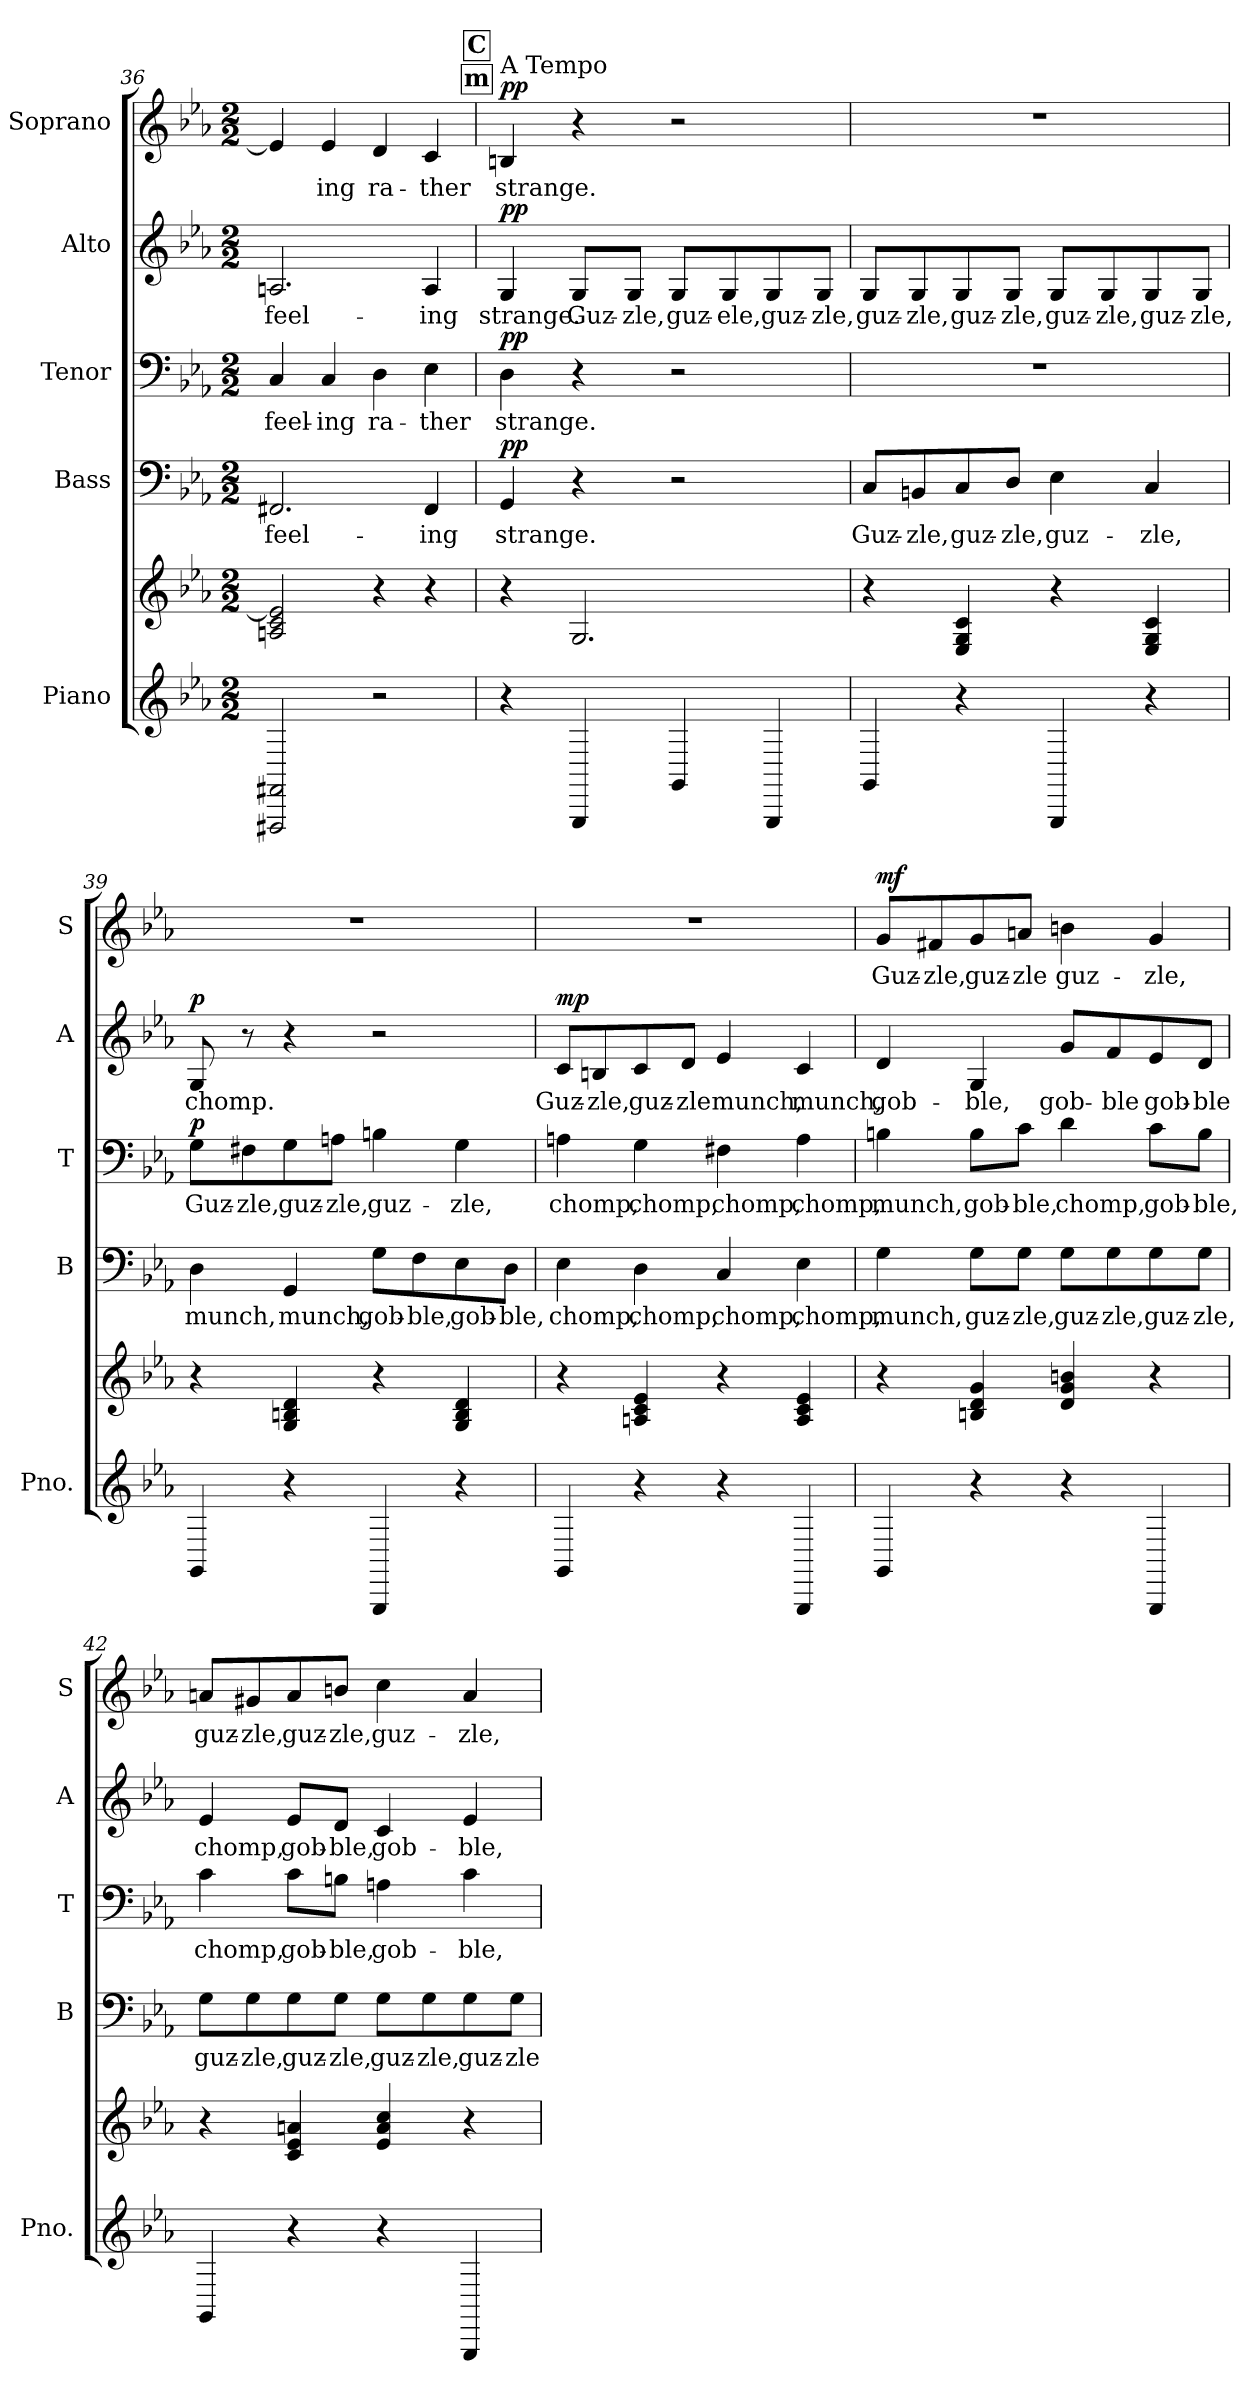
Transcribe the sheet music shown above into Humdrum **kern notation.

**kern	**kern	**dynam	**kern	**text	**dynam	**kern	**text	**dynam	**kern	**text	**dynam	**kern	**text	**dynam
*part5	*part5	*part5	*part4	*part4	*part4	*part3	*part3	*part3	*part2	*part2	*part2	*part1	*part1	*part1
*staff6	*staff5	*staff5/6	*staff4	*staff4	*staff4	*staff3	*staff3	*staff3	*staff2	*staff2	*staff2	*staff1	*staff1	*staff1
*I"Piano	*	*	*I"Bass	*	*	*I"Tenor	*	*	*I"Alto	*	*	*I"Soprano	*	*
*I'Pno.	*	*	*I'B	*	*	*I'T	*	*	*I'A	*	*	*I'S	*	*
*clefG2	*clefG2	*	*clefF4	*	*	*clefF4	*	*	*clefG2	*	*	*clefG2	*	*
*k[b-e-a-]	*k[b-e-a-]	*	*k[b-e-a-]	*	*	*k[b-e-a-]	*	*	*k[b-e-a-]	*	*	*k[b-e-a-]	*	*
*M2/2	*M2/2	*	*M2/2	*	*	*M2/2	*	*	*M2/2	*	*	*M2/2	*	*
=36	=36	=36	=36	=36	=36	=36	=36	=36	=36	=36	=36	=36	=36	=36
!	!	!LO:DY:b	!	!	!LO:DY:a	!	!	!LO:DY:a	!	!	!LO:DY:a	!	!	!LO:DY:a
2FFF#X/ 2FF#X/	2An/ 2c/ 2e-/]	other-dynamics	2.FF#X/	feel-	other-dynamics	4C/	feel-	other-dynamics	2.An/	feel-	other-dynamics	4e-/]	.	other-dynamics
.	.	.	.	.	.	4C/	-ing	.	.	.	.	4e-/	ing	.
2r	4r	.	.	.	.	4D\	ra-	.	.	.	.	4d/	ra-	.
.	4r	.	4FF#/	-ing	.	4E-\	-ther	.	4A/	-ing	.	4c/	-ther	.
!!LO:REH:place=s1:a:B:fs=14:t=m
!!LO:REH:place=s1:a:B:fs=14:t=C
=37	=37	=37	=37	=37	=37	=37	=37	=37	=37	=37	=37	=37	=37	=37
!	!	!	!	!	!	!	!	!	!	!	!	!LO:TX:a:t=A Tempo	!	!
!	!	!	!	!	!LO:DY:a	!	!	!LO:DY:a	!	!	!LO:DY:a	!	!	!LO:DY:a
4r	4r	.	4GG/	strange.	pp	4D\	strange.	pp	4G/	strange.	pp	4Bn/	strange.	pp
4GGG/	2.G/	.	4r	.	.	4r	.	.	8G/L	Guz-	.	4r	.	.
.	.	.	.	.	.	.	.	.	8G/J	-zle,	.	.	.	.
4GG/	.	.	2r	.	.	2r	.	.	8G/L	guz-	.	2r	.	.
.	.	.	.	.	.	.	.	.	8G/	-ele,	.	.	.	.
4GGG/	.	.	.	.	.	.	.	.	8G/	guz-	.	.	.	.
!	!	!	!	!	!	!	!	!	!	!	!LO:DY:a	!	!	!
.	.	.	.	.	.	.	.	.	8G/J	-zle,	other-dynamics	.	.	.
!!LO:LB:g=z
=38	=38	=38	=38	=38	=38	=38	=38	=38	=38	=38	=38	=38	=38	=38
!	!	!	!	!	!LO:DY:a	!	!	!	!	!	!	!	!	!
!	!	!	!	!	!LO:DY:n=1:a	!	!	!	!	!	!	!	!	!
4GG/	4r	.	8C/L	Guz-	pp other-dynamics	1r	.	.	8G/L	guz-	.	1r	.	.
.	.	.	8BBn/	-zle,	.	.	.	.	8G/	-zle,	.	.	.	.
4r	4E-/ 4G/ 4c/	.	8C/	guz-	.	.	.	.	8G/	guz-	.	.	.	.
.	.	.	8D/J	-zle,	.	.	.	.	8G/J	-zle,	.	.	.	.
4GGG/	4r	.	4E-\	guz-	.	.	.	.	8G/L	guz-	.	.	.	.
.	.	.	.	.	.	.	.	.	8G/	-zle,	.	.	.	.
4r	4E-/ 4G/ 4c/	.	4C/	-zle,	.	.	.	.	8G/	guz-	.	.	.	.
.	.	.	.	.	.	.	.	.	8G/J	-zle,	.	.	.	.
=39	=39	=39	=39	=39	=39	=39	=39	=39	=39	=39	=39	=39	=39	=39
!	!	!	!	!	!	!	!	!LO:DY:a	!	!	!LO:DY:a	!	!	!
4GG/	4r	.	4D\	munch,	.	8G\L	Guz-	p	8G/	chomp.	p	1r	.	.
!	!	!	!	!	!	!	!	!LO:DY:a	!	!	!	!	!	!
.	.	.	.	.	.	8F#X\	-zle,	other-dynamics	8r	.	.	.	.	.
4r	4G/ 4Bn/ 4d/	.	4GG/	munch,	.	8G\	guz-	.	4r	.	.	.	.	.
.	.	.	.	.	.	8An\J	-zle,	.	.	.	.	.	.	.
4GGG/	4r	.	8G\L	gob-	.	4Bn\	guz-	.	2r	.	.	.	.	.
.	.	.	8F\	-ble,	.	.	.	.	.	.	.	.	.	.
4r	4G/ 4B/ 4d/	.	8E-\	gob-	.	4G\	-zle,	.	.	.	.	.	.	.
.	.	.	8D\J	-ble,	.	.	.	.	.	.	.	.	.	.
=40	=40	=40	=40	=40	=40	=40	=40	=40	=40	=40	=40	=40	=40	=40
!	!	!LO:DY:a	!	!	!	!	!	!	!	!	!	!	!	!
!	!	!LO:DY:n=1:b	!	!	!LO:DY:a	!	!	!	!	!	!	!	!	!
!	!	!	!	!	!LO:DY:n=1:a	!	!	!LO:DY:a	!	!	!	!	!	!
!	!	!	!	!	!	!	!	!LO:DY:n=1:a	!	!	!LO:DY:a	!	!	!
4GG/	4r	mp other-dynamics	4E-\	chomp,	mp other-dynamics	4An\	chomp,	mp other-dynamics	8c/L	Guz-	mp	1r	.	.
!	!	!	!	!	!	!	!	!	!	!	!LO:DY:a	!	!	!
.	.	.	.	.	.	.	.	.	8Bn/	-zle,	other-dynamics	.	.	.
4r	4An/ 4c/ 4e-/	.	4D\	chomp,	.	4G\	chomp,	.	8c/	guz-	.	.	.	.
.	.	.	.	.	.	.	.	.	8d/J	-zle	.	.	.	.
4r	4r	.	4C/	chomp,	.	4F#X\	chomp,	.	4e-/	munch,	.	.	.	.
4GGG/	4A/ 4c/ 4e-/	.	4E-\	chomp,	.	4A\	chomp,	.	4c/	munch,	.	.	.	.
!!LO:PB:g=z
=41	=41	=41	=41	=41	=41	=41	=41	=41	=41	=41	=41	=41	=41	=41
!	!	!LO:DY:a	!	!	!	!	!	!	!	!	!	!	!	!
!	!	!LO:DY:n=1:b	!	!	!LO:DY:a	!	!	!	!	!	!	!	!	!
!	!	!	!	!	!LO:DY:n=1:a	!	!	!LO:DY:a	!	!	!	!	!	!
!	!	!	!	!	!	!	!	!LO:DY:n=1:a	!	!	!LO:DY:a	!	!	!
!	!	!	!	!	!	!	!	!	!	!	!LO:DY:n=1:a	!	!	!LO:DY:a
4GG/	4r	mf other-dynamics	4G\	munch,	mf other-dynamics	4Bn\	munch,	mf other-dynamics	4d/	gob-	mf other-dynamics	8g/L	Guz-	mf
!	!	!	!	!	!	!	!	!	!	!	!	!	!	!LO:DY:a
.	.	.	.	.	.	.	.	.	.	.	.	8f#X/	-zle,	other-dynamics
4r	4Bn/ 4d/ 4g/	.	8G\L	guz-	.	8B\L	gob-	.	4G/	-ble,	.	8g/	guz-	.
.	.	.	8G\J	-zle,	.	8c\J	-ble,	.	.	.	.	8an/J	-zle	.
4r	4d/ 4g/ 4bn/	.	8G\L	guz-	.	4d\	chomp,	.	8g/L	gob-	.	4bn\	guz-	.
.	.	.	8G\	-zle,	.	.	.	.	8f/	-ble	.	.	.	.
4GGG/	4r	.	8G\	guz-	.	8c\L	gob-	.	8e-/	gob-	.	4g/	-zle,	.
.	.	.	8G\J	-zle,	.	8B\J	-ble,	.	8d/J	-ble	.	.	.	.
=42	=42	=42	=42	=42	=42	=42	=42	=42	=42	=42	=42	=42	=42	=42
4GG/	4r	.	8G\L	guz-	.	4c\	chomp,	.	4e-/	chomp,	.	8an/L	guz-	.
.	.	.	8G\	-zle,	.	.	.	.	.	.	.	8g#X/	-zle,	.
4r	4c/ 4e-/ 4an/	.	8G\	guz-	.	8c\L	gob-	.	8e-/L	gob-	.	8a/	guz-	.
.	.	.	8G\J	-zle,	.	8Bn\J	-ble,	.	8d/J	-ble,	.	8bn/J	-zle,	.
4r	4e-/ 4a/ 4cc/	.	8G\L	guz-	.	4An\	gob-	.	4c/	gob-	.	4cc\	guz-	.
.	.	.	8G\	-zle,	.	.	.	.	.	.	.	.	.	.
4GGG/	4r	.	8G\	guz-	.	4c\	-ble,	.	4e-/	-ble,	.	4a/	-zle,	.
.	.	.	8G\J	-zle	.	.	.	.	.	.	.	.	.	.
=	=	=	=	=	=	=	=	=	=	=	=	=	=	=
*-	*-	*-	*-	*-	*-	*-	*-	*-	*-	*-	*-	*-	*-	*-
